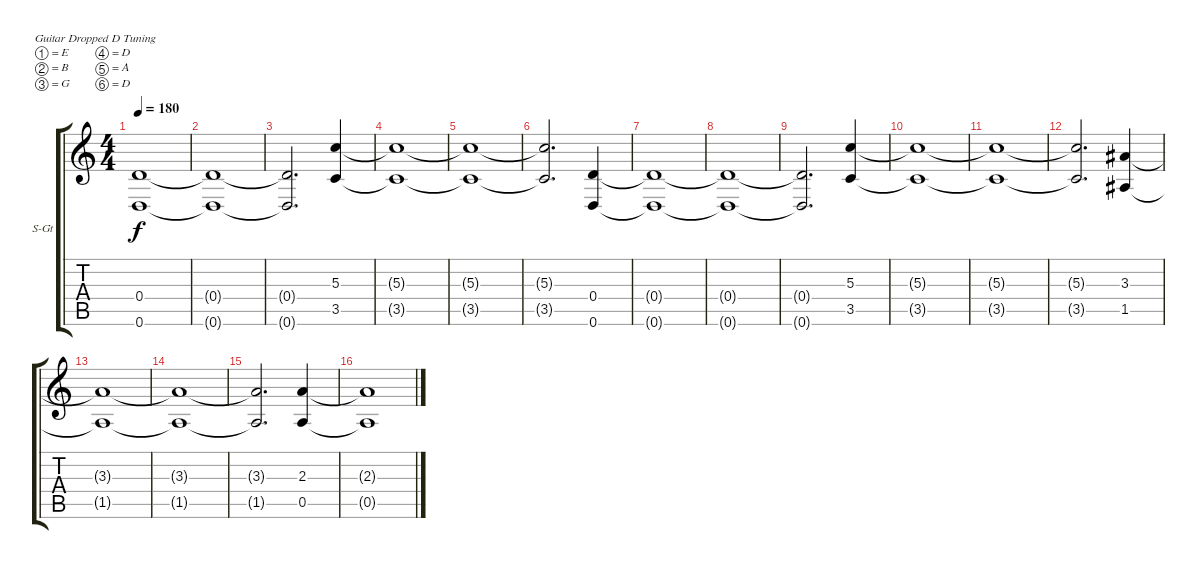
\bracketExtendMode groupsimilarinstruments
\firstSystemTrackNameOrientation horizontal
\otherSystemsTrackNameOrientation horizontal
\track ("Keyboards" "S-Gt") {instrument pad4choir}
\staff {score tabs}
\tuning (E4 B3 G3 D3 A2 D2)
\displaytranspose 12
\ts (4 4)
\tempo 180
\clef g2
\ks c
(0.4{t} 0.6{t}).1{dy f} |
(0.4{t} 0.6{t}).1 |
(0.4{t} 0.6{t}).2{d} (5.3 3.5).4 |
(5.3{t} 3.5{t}).1 |
(5.3{t} 3.5{t}).1 |
(5.3{t} 3.5{t}).2{d} (0.4 0.6).4 |
(0.4{t} 0.6{t}).1 |
(0.4{t} 0.6{t}).1 |
(0.4{t} 0.6{t}).2{d} (5.3 3.5).4 |
(5.3{t} 3.5{t}).1 |
(5.3{t} 3.5{t}).1 |
(5.3{t} 3.5{t}).2{d} (3.3 1.5).4 |
(3.3{t} 1.5{t}).1 |
(3.3{t} 1.5{t}).1 |
(3.3{t} 1.5{t}).2{d} (2.3 0.5).4 |
(2.3{t} 0.5{t}).1
